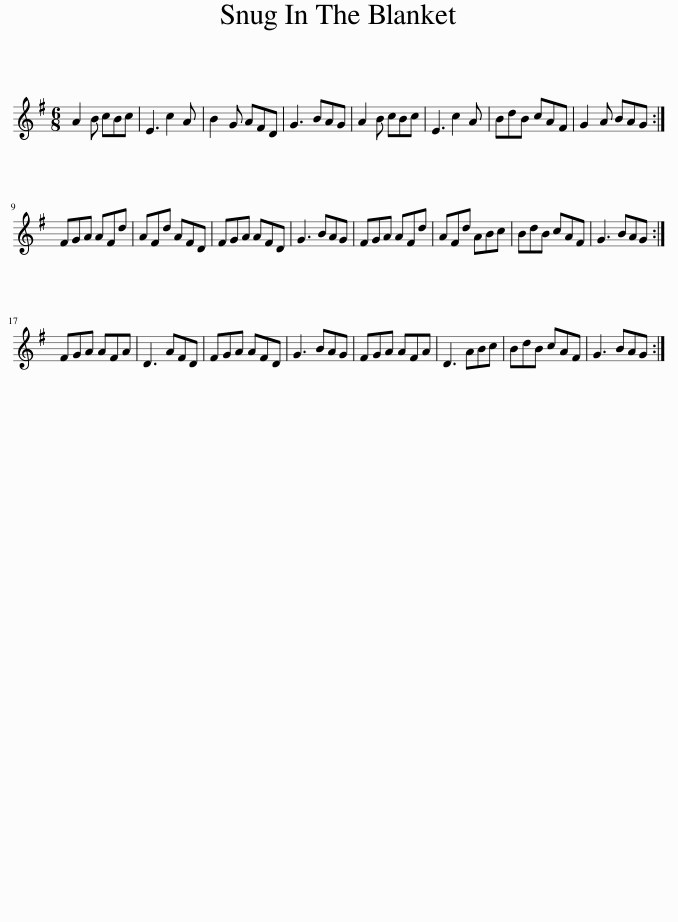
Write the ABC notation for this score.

X:1
L:1/8
M:6/8
I:linebreak $
K:G
V:1 treble
V:1
 A2 B cBc | E3 c2 A | B2 G AFD | G3 BAG | A2 B cBc | %5
 E3 c2 A | BdB cAF | G2 A BAG :|$ FGA AFd | AFd AFD | %10
 FGA AFD | G3 BAG | FGA AFd | AFd ABc | BdB cAF | %15
 G3 BAG :|$ FGA AFA | D3 AFD | FGA AFD | G3 BAG | %20
 FGA AFA | D3 ABc | BdB cAF | G3 BAG :| %24
